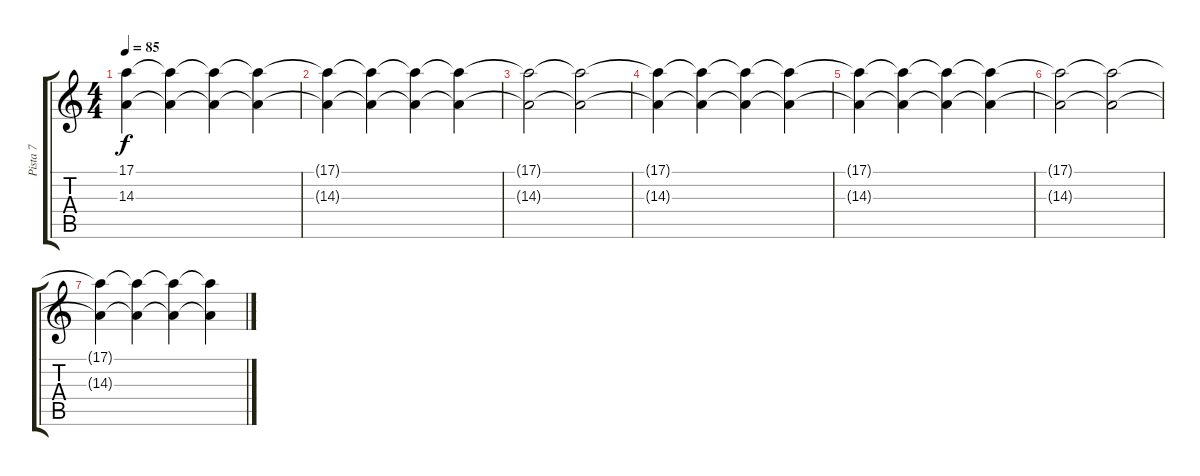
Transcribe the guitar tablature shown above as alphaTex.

\track ("Pista 7" "Pista 7") {instrument synthstrings1}
\staff {score tabs}
\tuning (E4 B3 G3 D3 A2 E2) {hide}
\ts (4 4)
\tempo 85
\clef g2
\ks c
(17.1{t} 14.3{t}).4{dy f} (17.1{t} 14.3{t}).4 (17.1{t} 14.3{t}).4 (17.1{t} 14.3{t}).4 |
(17.1{t} 14.3{t}).4 (17.1{t} 14.3{t}).4 (17.1{t} 14.3{t}).4 (17.1{t} 14.3{t}).4 |
(17.1{t} 14.3{t}).2 (17.1{t} 14.3{t}).2 |
(17.1{t} 14.3{t}).4 (17.1{t} 14.3{t}).4 (17.1{t} 14.3{t}).4 (17.1{t} 14.3{t}).4 |
(17.1{t} 14.3{t}).4 (17.1{t} 14.3{t}).4 (17.1{t} 14.3{t}).4 (17.1{t} 14.3{t}).4 |
(17.1{t} 14.3{t}).2 (17.1{t} 14.3{t}).2 |
(17.1{t} 14.3{t}).4 (17.1{t} 14.3{t}).4 (17.1{t} 14.3{t}).4 (17.1{t} 14.3{t}).4
